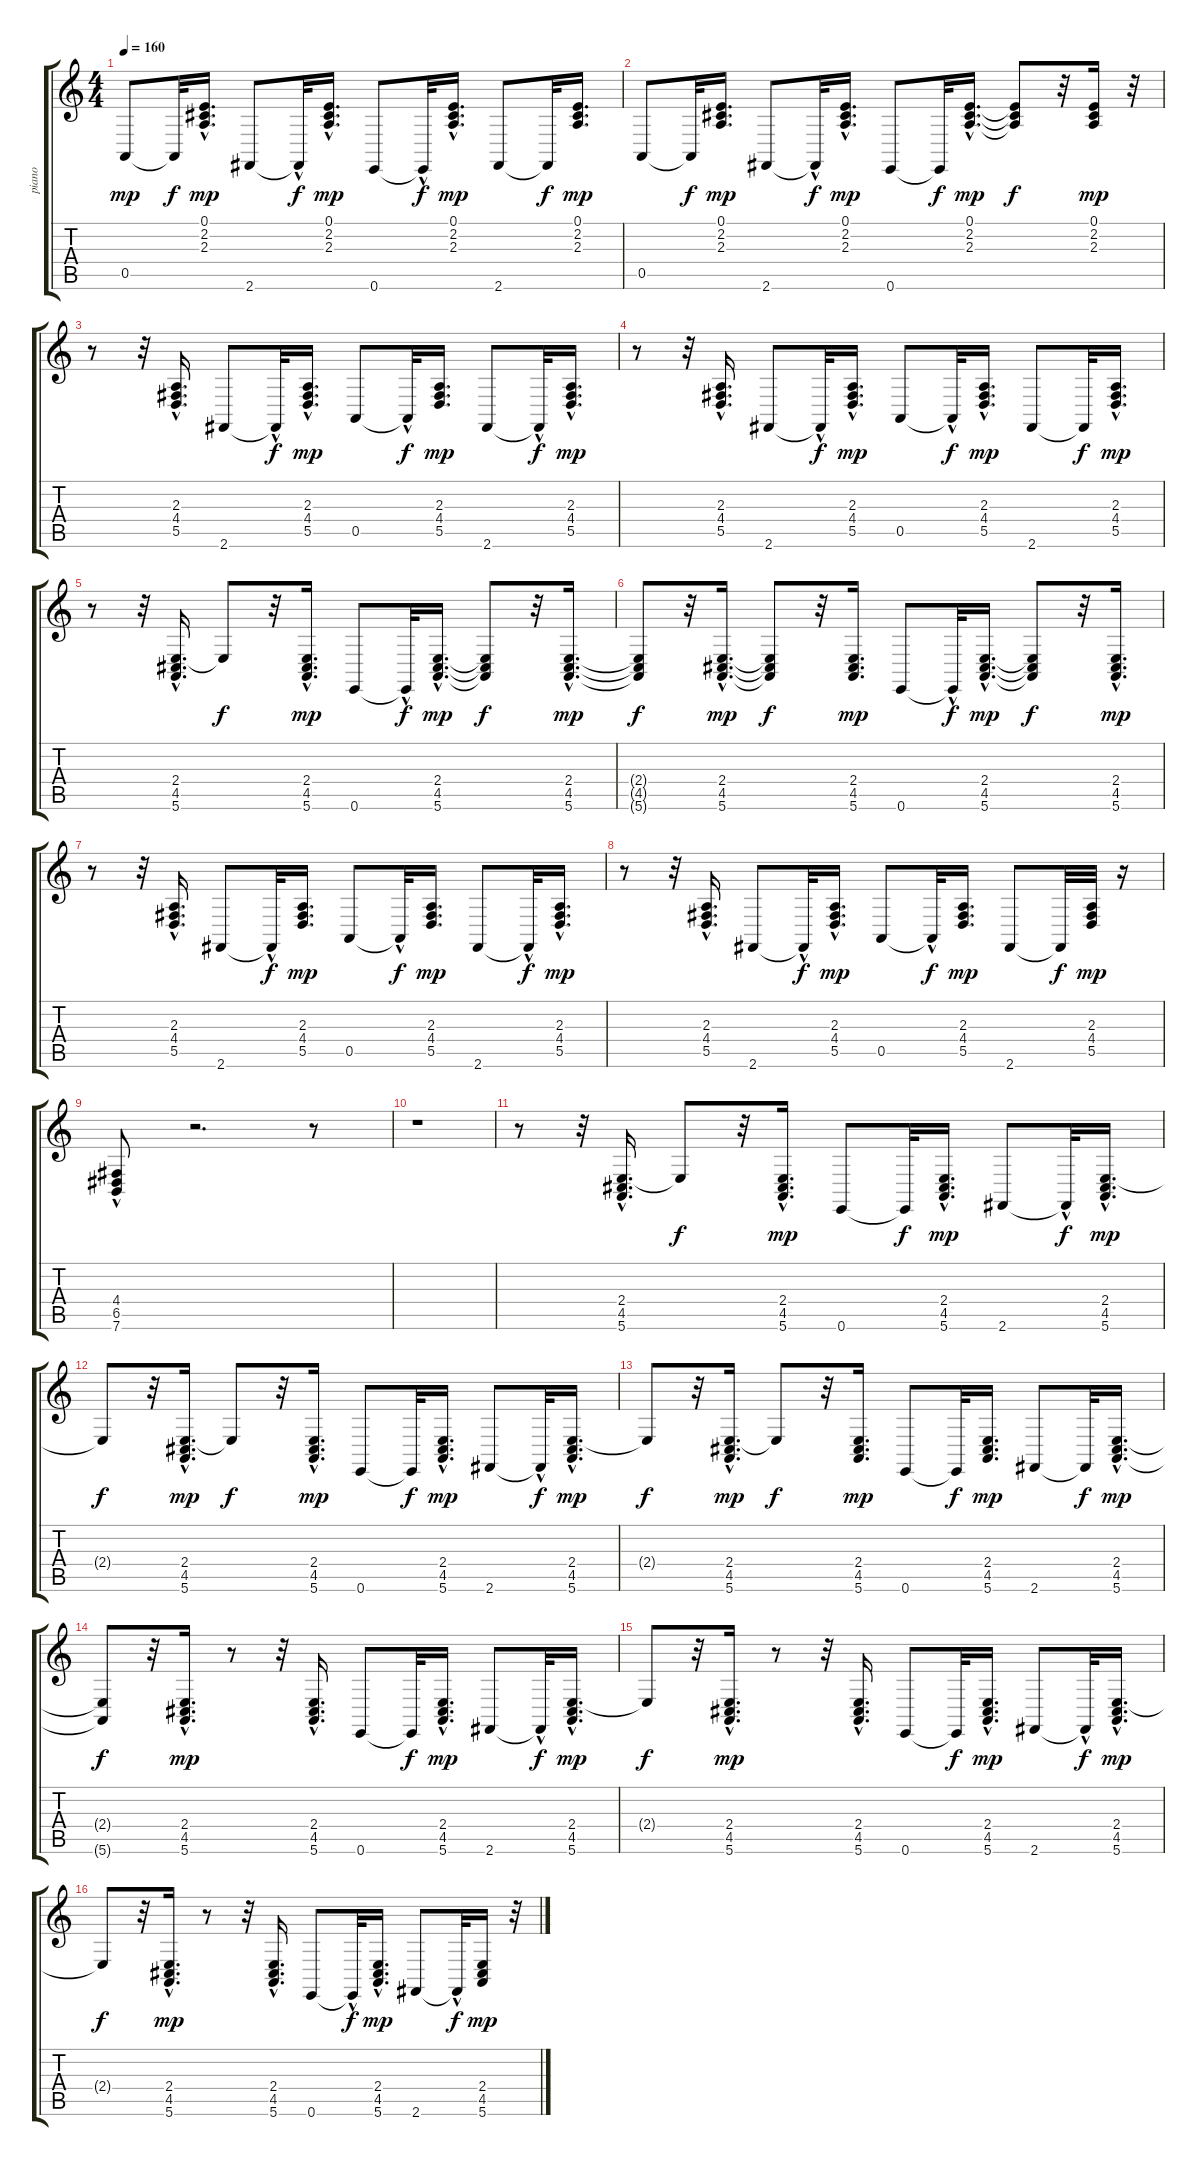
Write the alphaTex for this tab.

\track ("piano" "piano") {instrument acousticgrandpiano}
\staff {score tabs}
\tuning (E4 B3 G3 D3 A2 E2) {hide}
\ts (4 4)
\tempo 160
\clef g2
\ks c
0.5.8{dy mp} 0.5{t}.32{dy f} (0.1{hac} 2.2{hac} 2.3{hac}).16{d dy mp} 2.6.8 2.6{hac t}.32{dy f} (0.1 2.2{hac} 2.3{hac}).16{d dy mp} 0.6.8 0.6{hac t}.32{dy f} (0.1{hac} 2.2 2.3{hac}).16{d dy mp} 2.6.8 2.6{t}.32{dy f} (0.1 2.2 2.3).16{d dy mp} |
0.5.8 0.5{t}.32{dy f} (0.1 2.2 2.3).16{d dy mp} 2.6.8 2.6{hac t}.32{dy f} (0.1 2.2 2.3{hac}).16{d dy mp} 0.6.8 0.6{t}.32{dy f} (0.1{hac} 2.2{hac} 2.3{hac}).16{d dy mp} (0.1{t} 2.2{t} 2.3{t}).8{dy f} r.32 (0.1 2.2 2.3).16{dy mp} r.32 |
r.8 r.32 (2.3{hac} 4.4{hac} 5.5{hac}).16{d} 2.6.8 2.6{hac t}.32{dy f} (2.3 4.4{hac} 5.5).16{d dy mp} 0.5.8 0.5{hac t}.32{dy f} (2.3 4.4 5.5).16{d dy mp} 2.6.8 2.6{hac t}.32{dy f} (2.3{hac} 4.4{hac} 5.5{hac}).16{d dy mp} |
r.8 r.32 (2.3 4.4{hac} 5.5).16{d} 2.6.8 2.6{hac t}.32{dy f} (2.3 4.4{hac} 5.5).16{d dy mp} 0.5.8 0.5{hac t}.32{dy f} (2.3 4.4 5.5{hac}).16{d dy mp} 2.6.8 2.6{t}.32{dy f} (2.3{hac} 4.4{hac} 5.5{hac}).16{d dy mp} |
r.8 r.32 (2.4{hac} 4.5{hac} 5.6{hac}).16{d} 2.4{t}.8{dy f} r.32 (2.4 4.5{hac} 5.6).16{d dy mp} 0.6.8 0.6{hac t}.32{dy f} (2.4{hac} 4.5{hac} 5.6{hac}).16{d dy mp} (2.4{t} 4.5{t} 5.6{t}).8{dy f} r.32 (2.4{hac} 4.5{hac} 5.6{hac}).16{d dy mp} |
(2.4{t} 4.5{t} 5.6{t}).8{dy f} r.32 (2.4{hac} 4.5{hac} 5.6{hac}).16{d dy mp} (2.4{t} 4.5{t} 5.6{t}).8{dy f} r.32 (2.4 4.5 5.6).16{d dy mp} 0.6.8 0.6{hac t}.32{dy f} (2.4{hac} 4.5{hac} 5.6{hac}).16{d dy mp} (2.4{t} 4.5{t} 5.6{t}).8{dy f} r.32 (2.4{hac} 4.5 5.6).16{d dy mp} |
r.8 r.32 (2.3 4.4{hac} 5.5).16{d} 2.6.8 2.6{hac t}.32{dy f} (2.3 4.4 5.5).16{d dy mp} 0.5.8 0.5{hac t}.32{dy f} (2.3 4.4 5.5).16{d dy mp} 2.6.8 2.6{hac t}.32{dy f} (2.3{hac} 4.4{hac} 5.5{hac}).16{d dy mp} |
r.8 r.32 (2.3 4.4{hac} 5.5).16{d} 2.6.8 2.6{hac t}.32{dy f} (2.3 4.4{hac} 5.5{hac}).16{d dy mp} 0.5.8 0.5{hac t}.32{dy f} (2.3 4.4 5.5).16{d dy mp} 2.6.8 2.6{t}.32{dy f} (2.3 4.4 5.5).32{dy mp} r.16 |
(4.4{hac} 6.5{hac} 7.6{hac}).8 r.2{d} r.8 |
r.1 |
r.8 r.32 (2.4{hac} 4.5{hac} 5.6{hac}).16{d} 2.4{t}.8{dy f} r.32 (2.4 4.5 5.6{hac}).16{d dy mp} 0.6.8 0.6{t}.32{dy f} (2.4 4.5{hac} 5.6{hac}).16{d dy mp} 2.6.8 2.6{hac t}.32{dy f} (2.4{hac} 4.5{hac} 5.6{hac}).16{d dy mp} |
2.4{t}.8{dy f} r.32 (2.4{hac} 4.5{hac} 5.6{hac}).16{d dy mp} 2.4{t}.8{dy f} r.32 (2.4{hac} 4.5{hac} 5.6).16{d dy mp} 0.6.8 0.6{t}.32{dy f} (2.4 4.5{hac} 5.6).16{d dy mp} 2.6.8 2.6{hac t}.32{dy f} (2.4{hac} 4.5{hac} 5.6{hac}).16{d dy mp} |
2.4{t}.8{dy f} r.32 (2.4{hac} 4.5{hac} 5.6{hac}).16{d dy mp} 2.4{t}.8{dy f} r.32 (2.4 4.5 5.6).16{d dy mp} 0.6.8 0.6{t}.32{dy f} (2.4 4.5 5.6).16{d dy mp} 2.6.8 2.6{t}.32{dy f} (2.4{hac} 4.5{hac} 5.6{hac}).16{d dy mp} |
(2.4{t} 5.6{t}).8{dy f} r.32 (2.4{hac} 4.5{hac} 5.6{hac}).16{d dy mp} r.8 r.32 (2.4 4.5{hac} 5.6{hac}).16{d} 0.6.8 0.6{t}.32{dy f} (2.4 4.5{hac} 5.6{hac}).16{d dy mp} 2.6.8 2.6{hac t}.32{dy f} (2.4{hac} 4.5 5.6{hac}).16{d dy mp} |
2.4{t}.8{dy f} r.32 (2.4{hac} 4.5{hac} 5.6{hac}).16{d dy mp} r.8 r.32 (2.4 4.5{hac} 5.6{hac}).16{d} 0.6.8 0.6{t}.32{dy f} (2.4 4.5{hac} 5.6{hac}).16{d dy mp} 2.6.8 2.6{hac t}.32{dy f} (2.4{hac} 4.5{hac} 5.6{hac}).16{d dy mp} |
2.4{t}.8{dy f} r.32 (2.4{hac} 4.5 5.6).16{d dy mp} r.8 r.32 (2.4{hac} 4.5{hac} 5.6).16{d} 0.6.8 0.6{hac t}.32{dy f} (2.4 4.5 5.6{hac}).16{d dy mp} 2.6.8 2.6{hac t}.32{dy f} (2.4 4.5 5.6).16{dy mp} r.32
